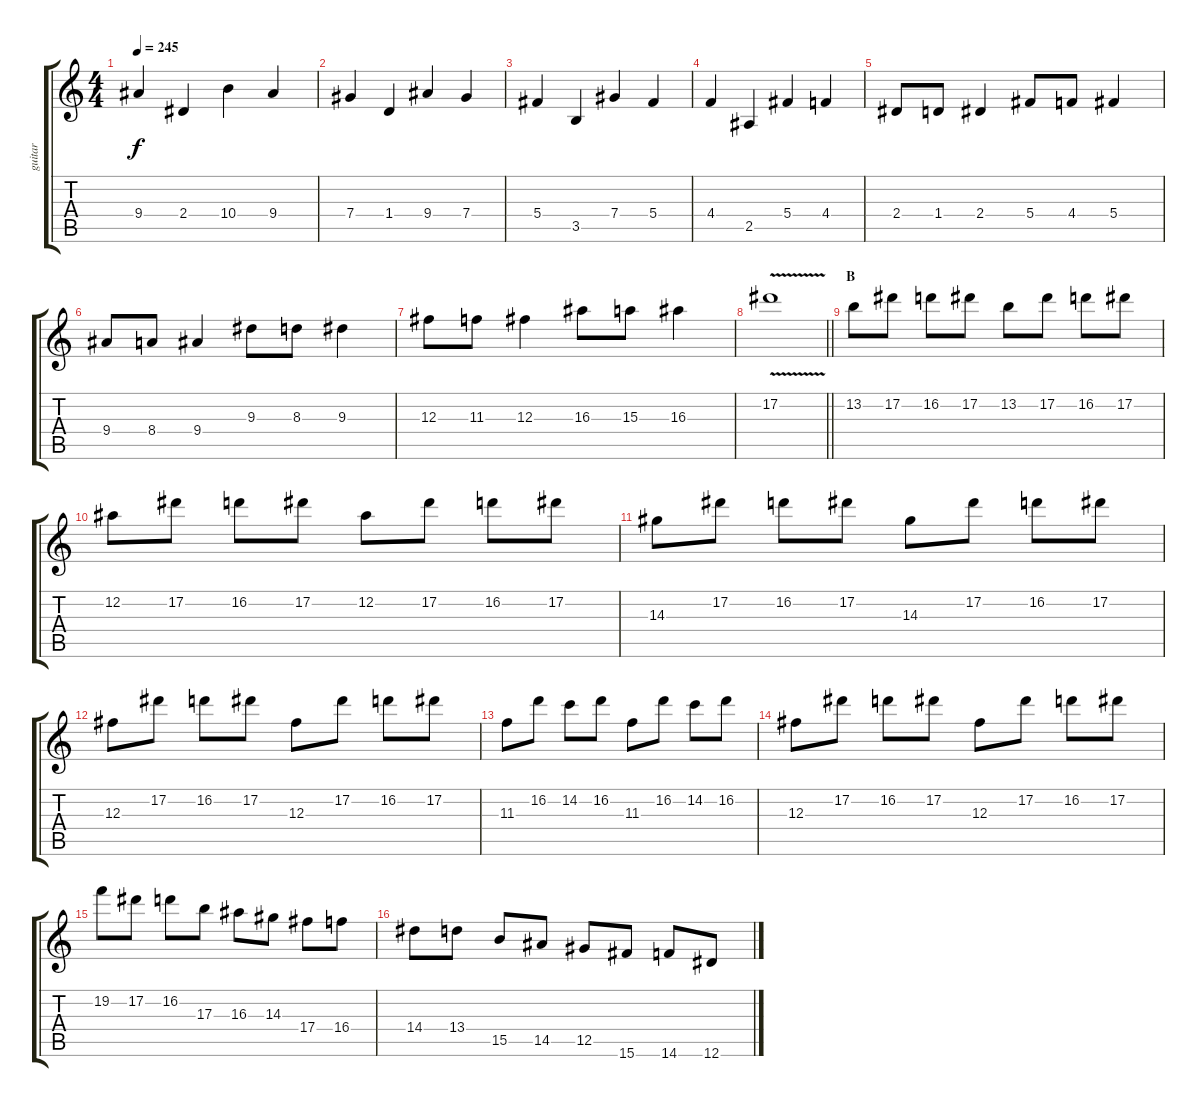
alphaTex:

\track ("guitar" "guitar") {instrument overdrivenguitar}
\staff {score tabs}
\tuning (Eb4 Bb3 Gb3 Db3 Ab2 Eb2) {hide}
\ts (4 4)
\tempo 245
\clef g2
\ks c
9.4.4{dy f} 2.4.4 10.4.4 9.4.4 |
7.4.4 1.4.4 9.4.4 7.4.4 |
5.4.4 3.5.4 7.4.4 5.4.4 |
4.4.4 2.5.4 5.4.4 4.4.4 |
2.4.8 1.4.8 2.4.4 5.4.8 4.4.8 5.4.4 |
9.4.8 8.4.8 9.4.4 9.3.8 8.3.8 9.3.4 |
12.3.8 11.3.8 12.3.4 16.3.8 15.3.8 16.3.4 |
\barLineRight lightlight
17.2{v}.1 |
\section ("" "B")
13.2.8 17.2.8 16.2.8 17.2.8 13.2.8 17.2.8 16.2.8 17.2.8 |
12.2.8 17.2.8 16.2.8 17.2.8 12.2.8 17.2.8 16.2.8 17.2.8 |
14.3.8 17.2.8 16.2.8 17.2.8 14.3.8 17.2.8 16.2.8 17.2.8 |
12.3.8 17.2.8 16.2.8 17.2.8 12.3.8 17.2.8 16.2.8 17.2.8 |
11.3.8 16.2.8 14.2.8 16.2.8 11.3.8 16.2.8 14.2.8 16.2.8 |
12.3.8 17.2.8 16.2.8 17.2.8 12.3.8 17.2.8 16.2.8 17.2.8 |
19.2.8 17.2.8 16.2.8 17.3.8 16.3.8 14.3.8 17.4.8 16.4.8 |
14.4.8 13.4.8 15.5.8 14.5.8 12.5.8 15.6.8 14.6.8 12.6.8
